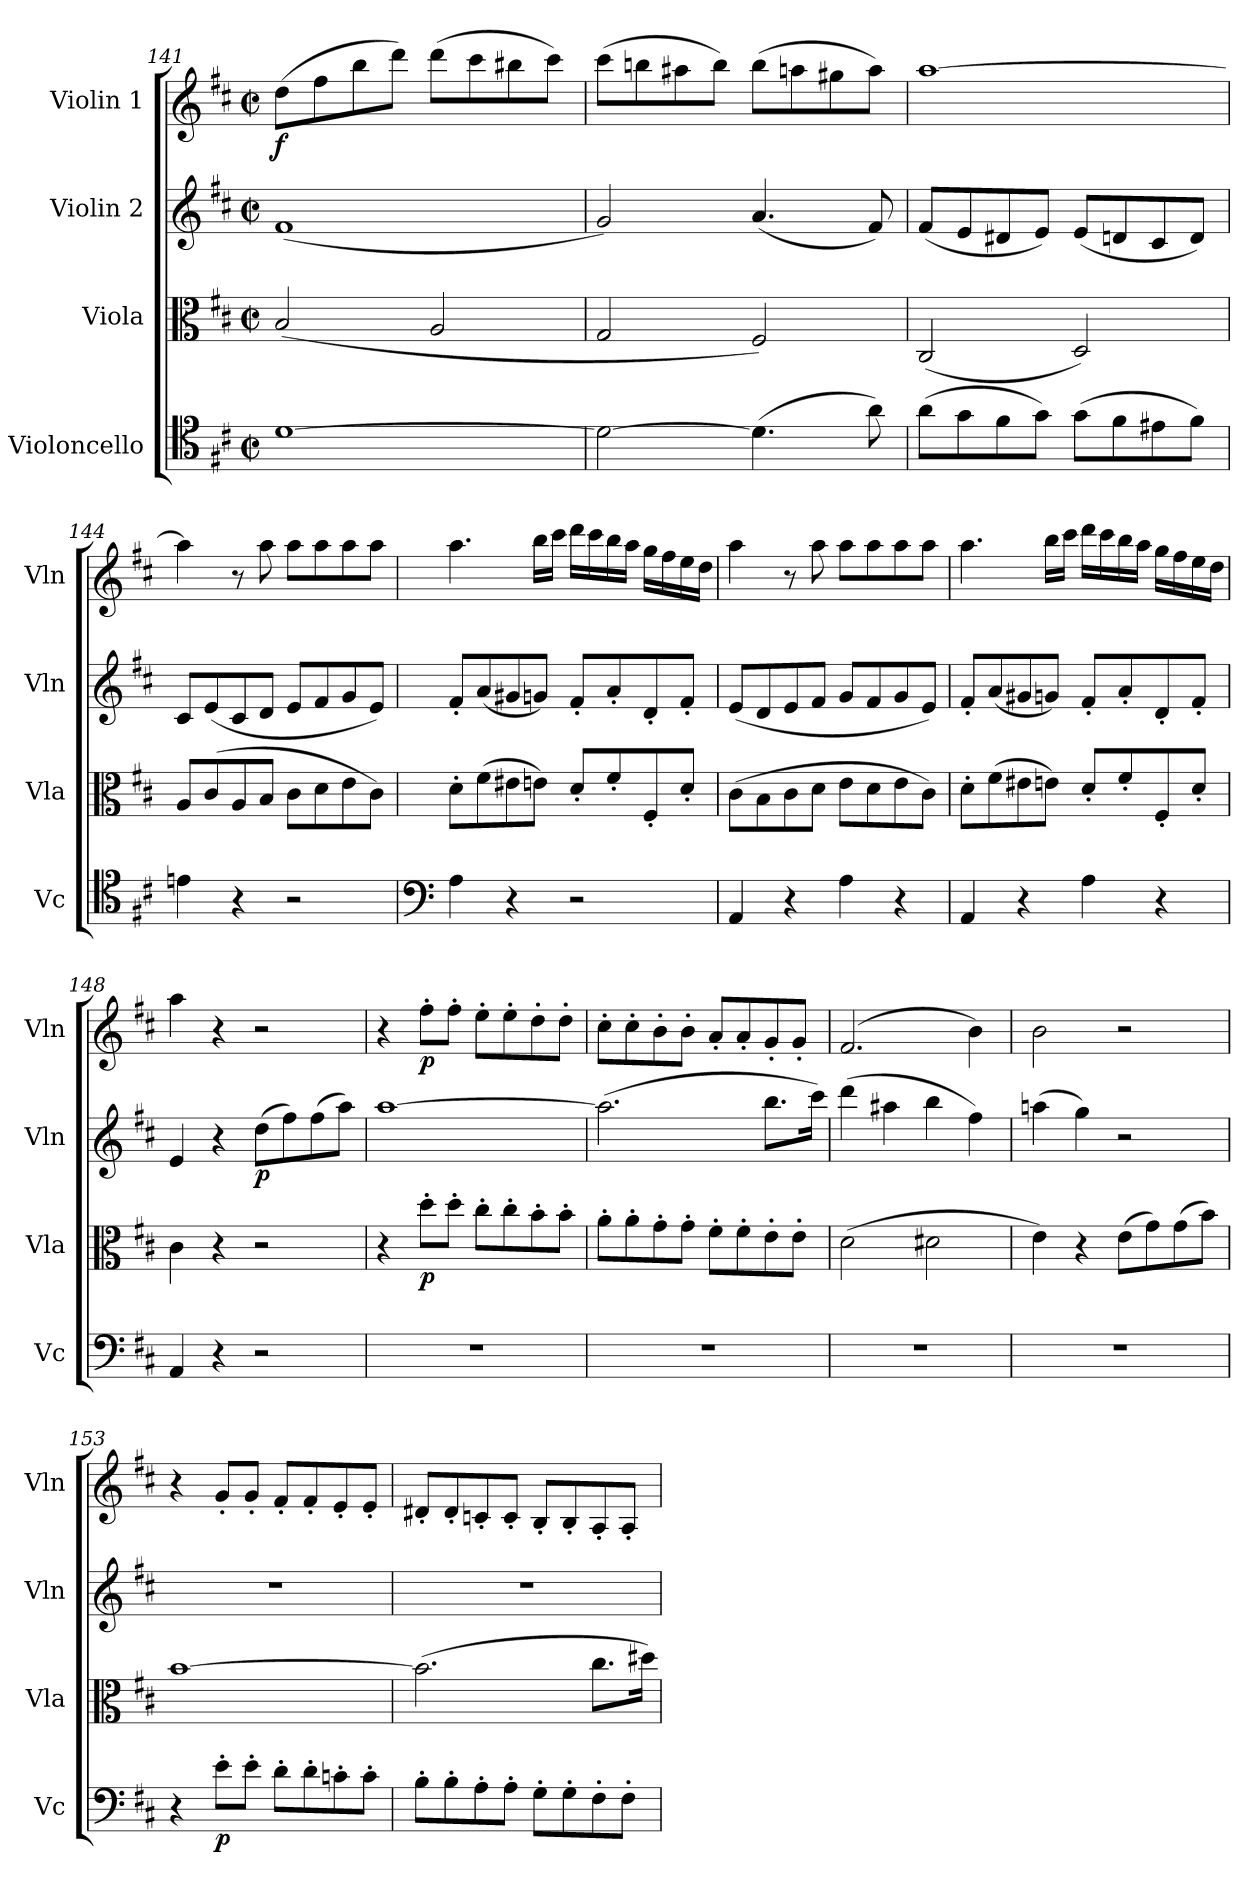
**kern	**dynam	**kern	**dynam	**kern	**dynam	**kern	**dynam
*part4	*part4	*part3	*part3	*part2	*part2	*part1	*part1
*staff4	*staff4	*staff3	*staff3	*staff2	*staff2	*staff1	*staff1
*I"Violoncello	*	*I"Viola	*	*I"Violin 2	*	*I"Violin 1	*
*I'Vc	*	*I'Vla	*	*I'Vln	*	*I'Vln	*
*clefC4	*	*clefC3	*	*clefG2	*	*clefG2	*
*k[f#c#]	*	*k[f#c#]	*	*k[f#c#]	*	*k[f#c#]	*
*M2/2	*	*M2/2	*	*M2/2	*	*M2/2	*
*met(c|)	*	*met(c|)	*	*met(c|)	*	*met(c|)	*
=141	=141	=141	=141	=141	=141	=141	=141
!	!	!	!	!	!	!	!LO:DY:b
[1d	.	(2B/	.	(1f#	.	(8dd\L	f
.	.	.	.	.	.	8ff#\	.
.	.	.	.	.	.	8bb\	.
.	.	.	.	.	.	8ddd\J)	.
.	.	2A/	.	.	.	(8ddd\L	.
.	.	.	.	.	.	8ccc#\	.
.	.	.	.	.	.	8bb#X\	.
.	.	.	.	.	.	8ccc#\J)	.
=142	=142	=142	=142	=142	=142	=142	=142
2d\_	.	2G/	.	2g/)	.	(8ccc#\L	.
.	.	.	.	.	.	8bbn\	.
.	.	.	.	.	.	8aa#X\	.
.	.	.	.	.	.	8bb\J)	.
(4.d\]	.	2F#/)	.	(4.a/	.	(8bb\L	.
.	.	.	.	.	.	8aan\	.
.	.	.	.	.	.	8gg#X\	.
8a\)	.	.	.	8f#/)	.	8aa\J)	.
=143	=143	=143	=143	=143	=143	=143	=143
(8a\L	.	(2C#/	.	(8f#/L	.	[1aa	.
8g\	.	.	.	8e/	.	.	.
8f#\	.	.	.	8d#X/	.	.	.
8g\J)	.	.	.	8e/J)	.	.	.
(8g\L	.	2D/)	.	(8e/L	.	.	.
8f#\	.	.	.	8dn/	.	.	.
8e#X\	.	.	.	8c#/	.	.	.
8f#\J)	.	.	.	8d/J)	.	.	.
=144	=144	=144	=144	=144	=144	=144	=144
4en\	.	8A/L	.	8c#/L	.	4aa\]	.
.	.	(8c#/	.	(8e/	.	.	.
4r	.	8A/	.	8c#/	.	8r	.
.	.	8B/J	.	8d/J	.	8aa\	.
2r	.	8c#\L	.	8e/L	.	8aa\L	.
.	.	8d\	.	8f#/	.	8aa\	.
.	.	8e\	.	8g/	.	8aa\	.
.	.	8c#\J)	.	8e/J)	.	8aa\J	.
=145	=145	=145	=145	=145	=145	=145	=145
*clefF4	*	*	*	*	*	*	*
4A\	.	8d'\L	.	8f#'/L	.	4.aa\	.
.	.	(8f#\	.	(8a/	.	.	.
4r	.	8e#X\	.	8g#X/	.	.	.
.	.	8en\J)	.	8gn/J)	.	16bb\LL	.
.	.	.	.	.	.	16ccc#\JJ	.
2r	.	8d'/L	.	8f#'/L	.	16ddd\LL	.
.	.	.	.	.	.	16ccc#\	.
.	.	8f#'/	.	8a'/	.	16bb\	.
.	.	.	.	.	.	16aa\JJ	.
.	.	8F#'/	.	8d'/	.	16gg\LL	.
.	.	.	.	.	.	16ff#\	.
.	.	8d'/J	.	8f#'/J	.	16ee\	.
.	.	.	.	.	.	16dd\JJ	.
!!LO:LB:g=z
=146	=146	=146	=146	=146	=146	=146	=146
4AA/	.	(8c#\L	.	(8e/L	.	4aa\	.
.	.	8B\	.	8d/	.	.	.
4r	.	8c#\	.	8e/	.	8r	.
.	.	8d\J	.	8f#/J	.	8aa\	.
4A\	.	8e\L	.	8g/L	.	8aa\L	.
.	.	8d\	.	8f#/	.	8aa\	.
4r	.	8e\	.	8g/	.	8aa\	.
.	.	8c#\J)	.	8e/J)	.	8aa\J	.
!!LO:LB:g=z
=147	=147	=147	=147	=147	=147	=147	=147
4AA/	.	8d'\L	.	8f#'/L	.	4.aa\	.
.	.	(8f#\	.	(8a/	.	.	.
4r	.	8e#X\	.	8g#X/	.	.	.
.	.	8en\J)	.	8gn/J)	.	16bb\LL	.
.	.	.	.	.	.	16ccc#\JJ	.
4A\	.	8d'/L	.	8f#'/L	.	16ddd\LL	.
.	.	.	.	.	.	16ccc#\	.
.	.	8f#'/	.	8a'/	.	16bb\	.
.	.	.	.	.	.	16aa\JJ	.
4r	.	8F#'/	.	8d'/	.	16gg\LL	.
.	.	.	.	.	.	16ff#\	.
.	.	8d'/J	.	8f#'/J	.	16ee\	.
.	.	.	.	.	.	16dd\JJ	.
=148	=148	=148	=148	=148	=148	=148	=148
4AA/	.	4c#\	.	4e/	.	4aa\	.
4r	.	4r	.	4r	.	4r	.
!	!	!	!	!	!LO:DY:b	!	!
2r	.	2r	.	(8dd\L	p	2r	.
.	.	.	.	8ff#\)	.	.	.
.	.	.	.	(8ff#\	.	.	.
.	.	.	.	8aa\J)	.	.	.
=149	=149	=149	=149	=149	=149	=149	=149
1r	.	4r	.	[1aa	.	4r	.
!	!	!	!LO:DY:b	!	!	!	!LO:DY:b
.	.	8dd'\L	p	.	.	8ff#'\L	p
.	.	8dd'\J	.	.	.	8ff#'\J	.
.	.	8cc#'\L	.	.	.	8ee'\L	.
.	.	8cc#'\	.	.	.	8ee'\	.
.	.	8b'\	.	.	.	8dd'\	.
.	.	8b'\J	.	.	.	8dd'\J	.
=150	=150	=150	=150	=150	=150	=150	=150
1r	.	8a'\L	.	(2.aa\]	.	8cc#'\L	.
.	.	8a'\	.	.	.	8cc#'\	.
.	.	8g'\	.	.	.	8b'\	.
.	.	8g'\J	.	.	.	8b'\J	.
.	.	8f#'\L	.	.	.	8a'/L	.
.	.	8f#'\	.	.	.	8a'/	.
.	.	8e'\	.	8.bb\L	.	8g'/	.
.	.	8e'\J	.	.	.	8g'/J	.
.	.	.	.	16ccc#\Jk)	.	.	.
=151	=151	=151	=151	=151	=151	=151	=151
1r	.	(2d\	.	(4ddd\	.	(2.f#/	.
.	.	.	.	4aa#X\	.	.	.
.	.	2d#X\	.	4bb\	.	.	.
.	.	.	.	4ff#\)	.	4b\)	.
=152	=152	=152	=152	=152	=152	=152	=152
1r	.	4e\)	.	(4aan\	.	2b\	.
.	.	4r	.	4gg\)	.	.	.
.	.	(8e\L	.	2r	.	2r	.
.	.	8g\)	.	.	.	.	.
.	.	(8g\	.	.	.	.	.
.	.	8b\J)	.	.	.	.	.
=153	=153	=153	=153	=153	=153	=153	=153
4r	.	[1b	.	1r	.	4r	.
!	!LO:DY:b	!	!	!	!	!	!
8e'\L	p	.	.	.	.	8g'/L	.
8e'\J	.	.	.	.	.	8g'/J	.
8d'\L	.	.	.	.	.	8f#'/L	.
8d'\	.	.	.	.	.	8f#'/	.
8cn'\	.	.	.	.	.	8e'/	.
8c'\J	.	.	.	.	.	8e'/J	.
!!LO:PB:g=z
=154	=154	=154	=154	=154	=154	=154	=154
8B'\L	.	(2.b\]	.	1r	.	8d#X'/L	.
8B'\	.	.	.	.	.	8d#'/	.
8A'\	.	.	.	.	.	8cn'/	.
8A'\J	.	.	.	.	.	8c'/J	.
8G'\L	.	.	.	.	.	8B'/L	.
8G'\	.	.	.	.	.	8B'/	.
8F#'\	.	8.cc#\L	.	.	.	8A'/	.
8F#'\J	.	.	.	.	.	8A'/J	.
.	.	16dd#X\Jk)	.	.	.	.	.
=	=	=	=	=	=	=	=
*-	*-	*-	*-	*-	*-	*-	*-
